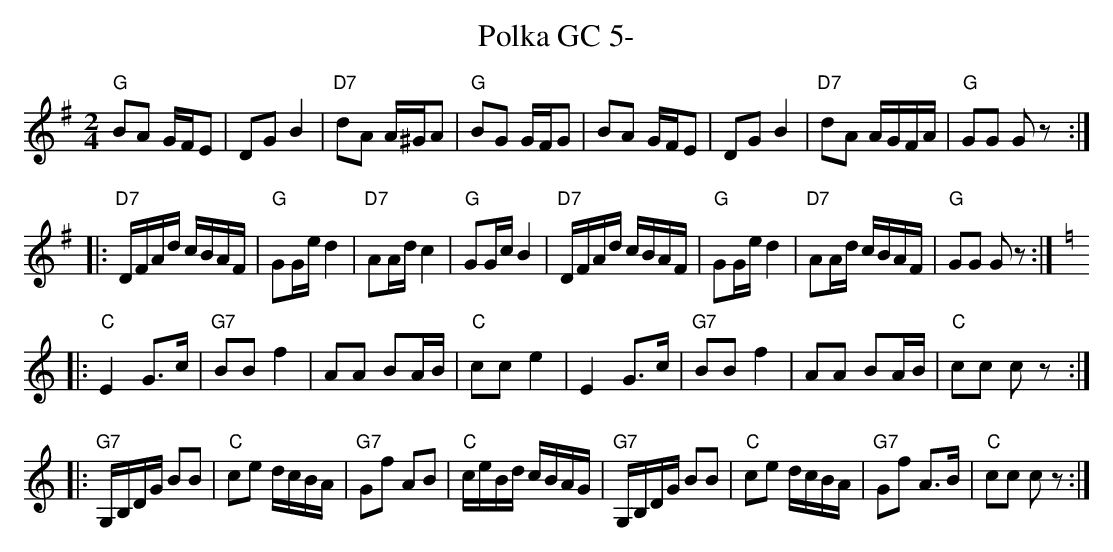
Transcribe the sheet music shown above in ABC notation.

X:1
T:Polka GC 5-
M:2/4
L:1/16
K:Gmaj
"G"B2A2 GFE2 | D2G2 B4 | "D7"d2A2 A^GA2 | "G"B2G2 GFG2 | B2A2 GFE2 | D2G2 B4 | "D7"d2A2 AGFA | "G"G2G2 G2 z2 :|
|: "D7"DFAd cBAF | "G"G2Ge d4 | "D7"A2Ad c4 | "G"G2Gc B4 | "D7"DFAd cBAF | "G"G2Ge d4 | "D7"A2Ad cBAF | "G"G2G2 G2 z2 :|
K:Cmaj
L:1/8
|: "C"E2 G>c | "G7"BB f2 | AA BA/2B/2 | "C"cc e2 | E2 G>c | "G7"BB f2 | AA BA/2B/2 | "C"cc c z :: [L:1/16]
"G7"G,B,DG B2B2 | "C"c2e2 dcBA | "G7"G2f2 A2B2 | "C"ceBd cBAG | "G7"G,B,DG B2B2 | "C"c2e2 dcBA | "G7"G2f2 A3B | "C"c2c2 c2 z2 :|
